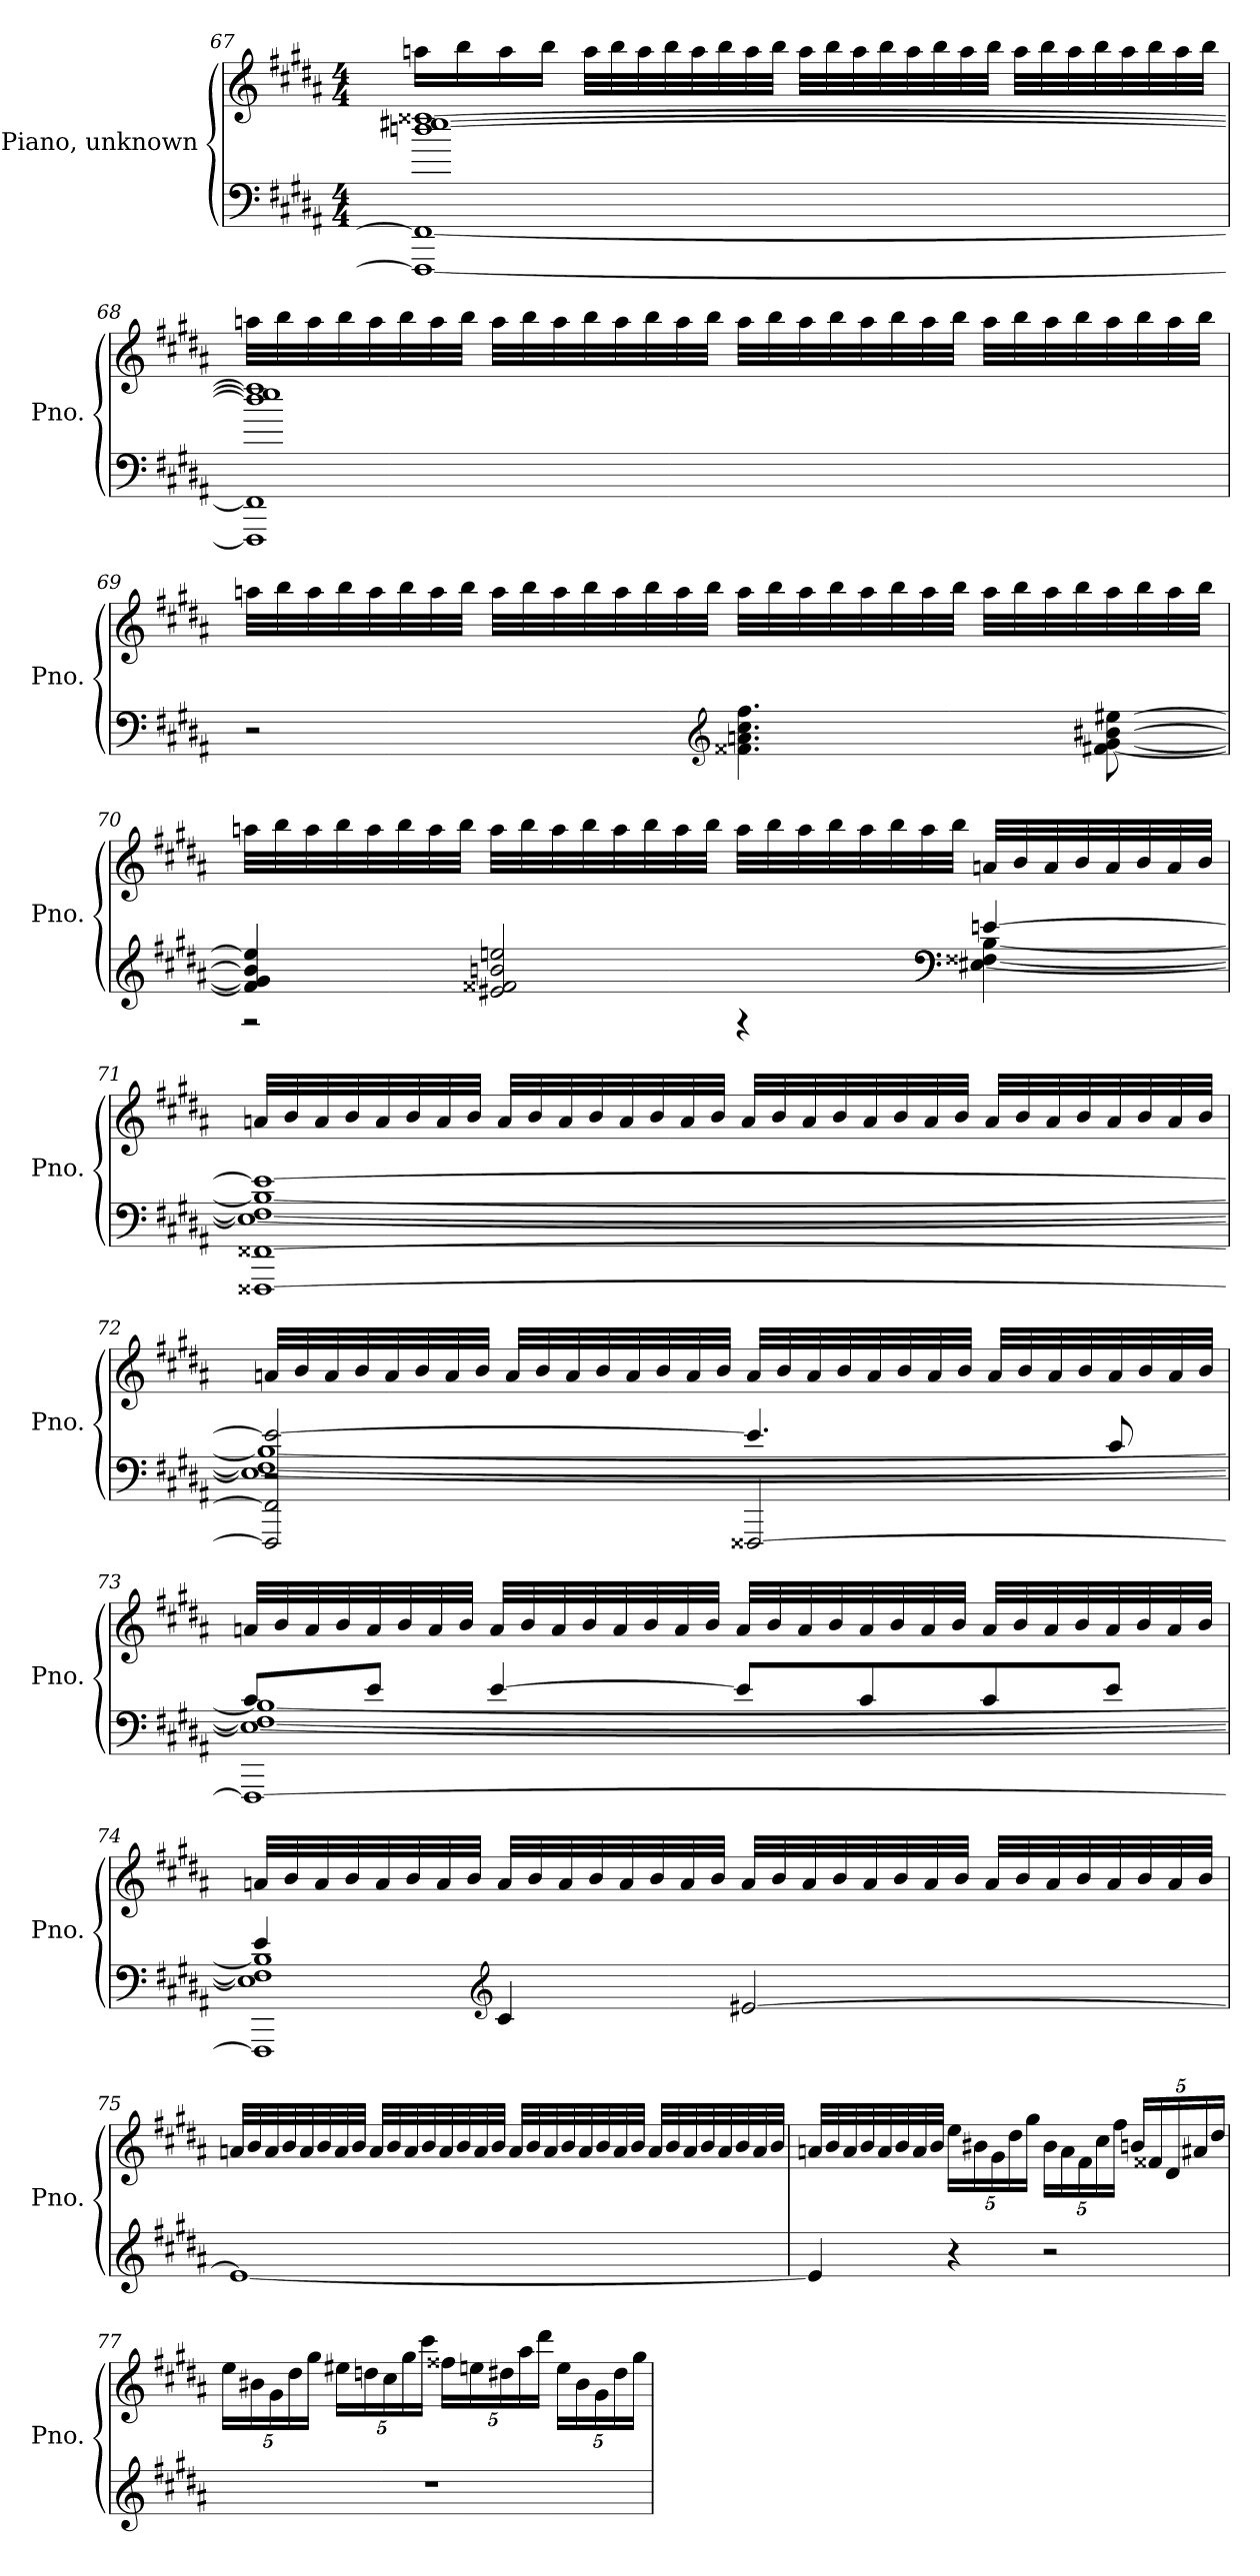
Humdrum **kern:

**kern	**kern
*part1	*part1
*staff2	*staff1
*I"Piano, unknown	*
*I'Pno.	*
!!LO:LB:g=z
*clefF4	*clefG2
*k[f#c#g#d#a#]	*k[f#c#g#d#a#]
*M4/4	*M4/4
=67	=67
*^	*
[1ddn [1ee#X [1ff##X	1FFF##_ 1FF##_	16aan\LL
.	.	16bb\
.	.	16aa\
.	.	16bb\JJ
.	.	32aa\LLL
.	.	32bb\
.	.	32aa\
.	.	32bb\
.	.	32aa\
.	.	32bb\
.	.	32aa\
.	.	32bb\JJJ
.	.	32aa\LLL
.	.	32bb\
.	.	32aa\
.	.	32bb\
.	.	32aa\
.	.	32bb\
.	.	32aa\
.	.	32bb\JJJ
.	.	32aa\LLL
.	.	32bb\
.	.	32aa\
.	.	32bb\
.	.	32aa\
.	.	32bb\
.	.	32aa\
.	.	32bb\JJJ
!!LO:LB:g=z
=68	=68	=68
1dd] 1ee#] 1ff##]	1FFF##] 1FF##]	32aan\LLL
.	.	32bb\
.	.	32aa\
.	.	32bb\
.	.	32aa\
.	.	32bb\
.	.	32aa\
.	.	32bb\JJJ
.	.	32aa\LLL
.	.	32bb\
.	.	32aa\
.	.	32bb\
.	.	32aa\
.	.	32bb\
.	.	32aa\
.	.	32bb\JJJ
.	.	32aa\LLL
.	.	32bb\
.	.	32aa\
.	.	32bb\
.	.	32aa\
.	.	32bb\
.	.	32aa\
.	.	32bb\JJJ
.	.	32aa\LLL
.	.	32bb\
.	.	32aa\
.	.	32bb\
.	.	32aa\
.	.	32bb\
.	.	32aa\
.	.	32bb\JJJ
*v	*v	*
!!LO:LB:g=z
=69	=69
2r	32aan\LLL
.	32bb\
.	32aa\
.	32bb\
.	32aa\
.	32bb\
.	32aa\
.	32bb\JJJ
.	32aa\LLL
.	32bb\
.	32aa\
.	32bb\
.	32aa\
.	32bb\
.	32aa\
.	32bb\JJJ
*clefG2	*
4.f##X\ 4.an\ 4.cc#\ 4.ff#\	32aa\LLL
.	32bb\
.	32aa\
.	32bb\
.	32aa\
.	32bb\
.	32aa\
.	32bb\JJJ
.	32aa\LLL
.	32bb\
.	32aa\
.	32bb\
[8f#X\ [8g#\ [8b#X\ [8ee#X\	32aa\
.	32bb\
.	32aa\
.	32bb\JJJ
!!LO:PB:g=z
=70	=70
*^	*
4f#/] 4g#/] 4b#/] 4ee#/]	2r	32aan\LLL
.	.	32bb\
.	.	32aa\
.	.	32bb\
.	.	32aa\
.	.	32bb\
.	.	32aa\
.	.	32bb\JJJ
2e#X/ 2f##X/ 2bn/ 2een/	.	32aa\LLL
.	.	32bb\
.	.	32aa\
.	.	32bb\
.	.	32aa\
.	.	32bb\
.	.	32aa\
.	.	32bb\JJJ
.	4r	32aa\LLL
.	.	32bb\
.	.	32aa\
.	.	32bb\
.	.	32aa\
.	.	32bb\
.	.	32aa\
.	.	32bb\JJJ
*clefF4	*	*
[4en/	[4E#X\ [4F##X\ [4B\	32an/LLL
.	.	32b/
.	.	32a/
.	.	32b/
.	.	32a/
.	.	32b/
.	.	32a/
.	.	32b/JJJ
!!LO:LB:g=z
=71	=71	=71
[1FFF##X [1FF##X 1e_	1E#_ 1F##_ 1B_	32an/LLL
.	.	32b/
.	.	32a/
.	.	32b/
.	.	32a/
.	.	32b/
.	.	32a/
.	.	32b/JJJ
.	.	32a/LLL
.	.	32b/
.	.	32a/
.	.	32b/
.	.	32a/
.	.	32b/
.	.	32a/
.	.	32b/JJJ
.	.	32a/LLL
.	.	32b/
.	.	32a/
.	.	32b/
.	.	32a/
.	.	32b/
.	.	32a/
.	.	32b/JJJ
.	.	32a/LLL
.	.	32b/
.	.	32a/
.	.	32b/
.	.	32a/
.	.	32b/
.	.	32a/
.	.	32b/JJJ
!!LO:LB:g=z
=72	=72	=72
*	*^	*
2FFF##/] 2FF##/] 2e/_	1E#_ 1F##_ 1B_	2r	32an/LLL
.	.	.	32b/
.	.	.	32a/
.	.	.	32b/
.	.	.	32a/
.	.	.	32b/
.	.	.	32a/
.	.	.	32b/JJJ
.	.	.	32a/LLL
.	.	.	32b/
.	.	.	32a/
.	.	.	32b/
.	.	.	32a/
.	.	.	32b/
.	.	.	32a/
.	.	.	32b/JJJ
4.e/]	.	[2FFF##X/	32a/LLL
.	.	.	32b/
.	.	.	32a/
.	.	.	32b/
.	.	.	32a/
.	.	.	32b/
.	.	.	32a/
.	.	.	32b/JJJ
.	.	.	32a/LLL
.	.	.	32b/
.	.	.	32a/
.	.	.	32b/
8c#/	.	.	32a/
.	.	.	32b/
.	.	.	32a/
.	.	.	32b/JJJ
!!LO:LB:g=z
=73	=73	=73	=73
8c#/L	1E#_ 1F##_ 1B_	1FFF##_	32an/LLL
.	.	.	32b/
.	.	.	32a/
.	.	.	32b/
8e/J	.	.	32a/
.	.	.	32b/
.	.	.	32a/
.	.	.	32b/JJJ
[4e/	.	.	32a/LLL
.	.	.	32b/
.	.	.	32a/
.	.	.	32b/
.	.	.	32a/
.	.	.	32b/
.	.	.	32a/
.	.	.	32b/JJJ
8e/L]	.	.	32a/LLL
.	.	.	32b/
.	.	.	32a/
.	.	.	32b/
8c#/	.	.	32a/
.	.	.	32b/
.	.	.	32a/
.	.	.	32b/JJJ
8c#/	.	.	32a/LLL
.	.	.	32b/
.	.	.	32a/
.	.	.	32b/
8e/J	.	.	32a/
.	.	.	32b/
.	.	.	32a/
.	.	.	32b/JJJ
!!LO:LB:g=z
=74	=74	=74	=74
4e/	1E#] 1F##] 1B]	1FFF##]	32an/LLL
.	.	.	32b/
.	.	.	32a/
.	.	.	32b/
.	.	.	32a/
.	.	.	32b/
.	.	.	32a/
.	.	.	32b/JJJ
*clefG2	*	*	*
4c#/	.	.	32a/LLL
.	.	.	32b/
.	.	.	32a/
.	.	.	32b/
.	.	.	32a/
.	.	.	32b/
.	.	.	32a/
.	.	.	32b/JJJ
[2e#X/	.	.	32a/LLL
.	.	.	32b/
.	.	.	32a/
.	.	.	32b/
.	.	.	32a/
.	.	.	32b/
.	.	.	32a/
.	.	.	32b/JJJ
.	.	.	32a/LLL
.	.	.	32b/
.	.	.	32a/
.	.	.	32b/
.	.	.	32a/
.	.	.	32b/
.	.	.	32a/
.	.	.	32b/JJJ
*v	*v	*v	*
!!LO:LB:g=z
=75	=75
1e#_	32an/LLL
.	32b/
.	32a/
.	32b/
.	32a/
.	32b/
.	32a/
.	32b/JJJ
.	32a/LLL
.	32b/
.	32a/
.	32b/
.	32a/
.	32b/
.	32a/
.	32b/JJJ
.	32a/LLL
.	32b/
.	32a/
.	32b/
.	32a/
.	32b/
.	32a/
.	32b/JJJ
.	32a/LLL
.	32b/
.	32a/
.	32b/
.	32a/
.	32b/
.	32a/
.	32b/JJJ
!!LO:PB:g=z
=76	=76
4e#/]	32an/LLL
.	32b/
.	32a/
.	32b/
.	32a/
.	32b/
.	32a/
.	32b/JJJ
*	*Xbrackettup
4r	20ee\LL
.	20b#X\
.	20g#\
.	20dd#\
.	20gg#\JJ
2r	20b#\LL
.	20a\
.	20f#\
.	20cc#\
.	20ff#\JJ
.	20bn/LL
.	20f##X/
.	20d#/
.	20a#X/
.	20dd#/JJ
!!LO:LB:g=z
=77	=77
1r	20ee\LL
.	20b#X\
.	20g#\
.	20dd#\
.	20gg#\JJ
.	20ee#X\LL
.	20ddn\
.	20cc#\
.	20gg#\
.	20ccc#\JJ
.	20ff##X\LL
.	20een\
.	20dd#X\
.	20aa#\
.	20ddd#\JJ
.	20ee\LL
.	20b#\
.	20g#\
.	20dd#\
.	20gg#\JJ
=	=
*-	*-
